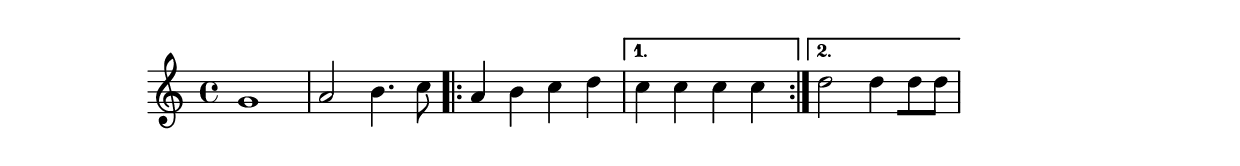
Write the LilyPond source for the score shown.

#(ly:set-option 'old-relative)

\version "2.1.7"

\score { 
  \context Voice \notes\relative c {
    \time 4/4
	g''1 a2 b4. c8
	\repeat "volta" 2 { a4 b c d } \alternative { { c c c c } { d2 d4 [d8 d] } }
	
  }
  \paper { }  
  \midi { }
}
